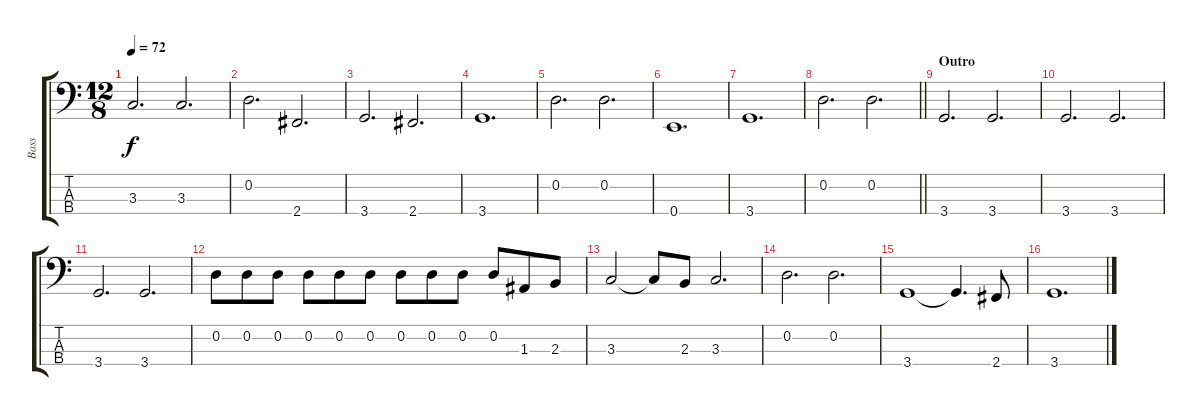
\track ("Bass" "Bass") {instrument electricbassfinger}
\staff {score tabs}
\tuning (G2 D2 A1 E1) {hide}
\ts (12 8)
\tempo 72
\clef f4
\ks c
3.3.2{d dy f} 3.3.2{d} |
0.2.2{d} 2.4.2{d} |
3.4.2{d} 2.4.2{d} |
3.4.1{d} |
0.2.2{d} 0.2.2{d} |
0.4.1{d} |
3.4.1{d} |
\barLineRight lightlight
0.2.2{d} 0.2.2{d} |
\section ("" "Outro")
3.4.2{d} 3.4.2{d} |
3.4.2{d} 3.4.2{d} |
3.4.2{d} 3.4.2{d} |
0.2.8 0.2.8 0.2.8 0.2.8 0.2.8 0.2.8 0.2.8 0.2.8 0.2.8 0.2.8 1.3.8 2.3.8 |
3.3.2 3.3{t}.8 2.3.8 3.3.2{d} |
0.2.2{d} 0.2.2{d} |
3.4.1 3.4{t}.4{d} 2.4.8 |
3.4.1{d}
